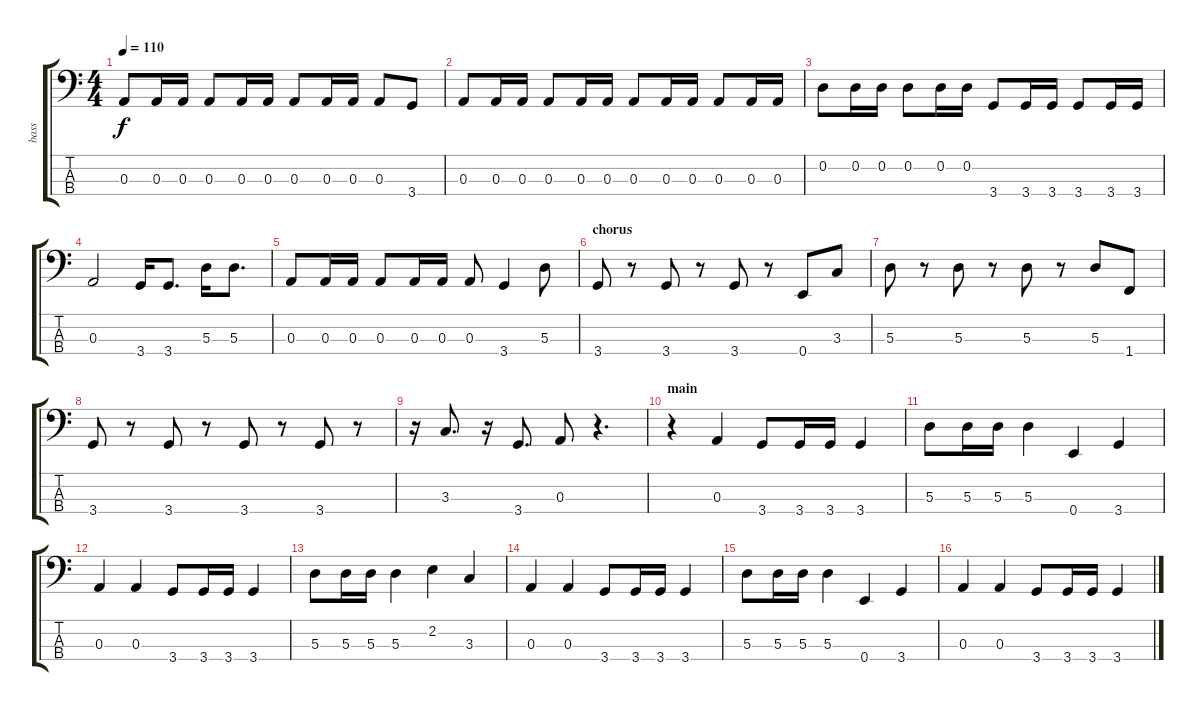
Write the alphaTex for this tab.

\track ("bass" "bass") {instrument electricbassfinger}
\staff {score tabs}
\tuning (G2 D2 A1 E1) {hide}
\ts (4 4)
\tempo 110
\clef f4
\ks c
0.3.8{dy f} 0.3.16 0.3.16 0.3.8 0.3.16 0.3.16 0.3.8 0.3.16 0.3.16 0.3.8 3.4.8 |
0.3.8 0.3.16 0.3.16 0.3.8 0.3.16 0.3.16 0.3.8 0.3.16 0.3.16 0.3.8 0.3.16 0.3.16 |
0.2.8 0.2.16 0.2.16 0.2.8 0.2.16 0.2.16 3.4.8 3.4.16 3.4.16 3.4.8 3.4.16 3.4.16 |
0.3.2 3.4.16 3.4.8{d} 5.3.16 5.3.8{d} |
0.3.8 0.3.16 0.3.16 0.3.8 0.3.16 0.3.16 0.3.8 3.4.4 5.3.8 |
\section ("" "chorus")
3.4.8 r.8 3.4.8 r.8 3.4.8 r.8 0.4.8 3.3.8 |
5.3.8 r.8 5.3.8 r.8 5.3.8 r.8 5.3.8 1.4.8 |
3.4.8 r.8 3.4.8 r.8 3.4.8 r.8 3.4.8 r.8 |
r.16 3.3.8{d} r.16 3.4.8{d} 0.3.8 r.4{d} |
\section ("" "main")
r.4 0.3.4 3.4.8 3.4.16 3.4.16 3.4.4 |
5.3.8 5.3.16 5.3.16 5.3.4 0.4.4 3.4.4 |
0.3.4 0.3.4 3.4.8 3.4.16 3.4.16 3.4.4 |
5.3.8 5.3.16 5.3.16 5.3.4 2.2.4 3.3.4 |
0.3.4 0.3.4 3.4.8 3.4.16 3.4.16 3.4.4 |
5.3.8 5.3.16 5.3.16 5.3.4 0.4.4 3.4.4 |
0.3.4 0.3.4 3.4.8 3.4.16 3.4.16 3.4.4
